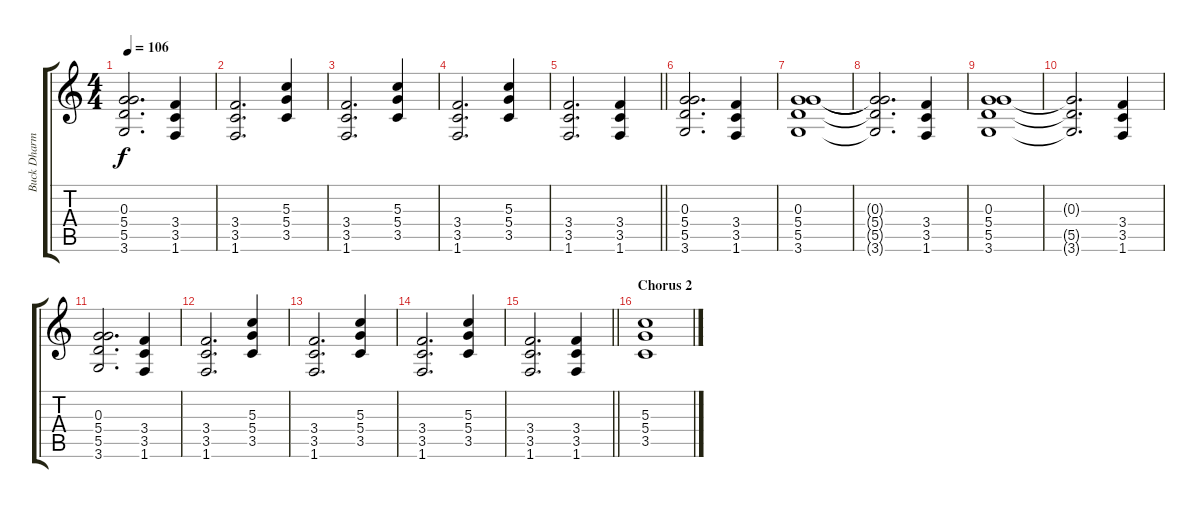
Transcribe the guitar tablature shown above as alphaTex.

\track ("Buck Dharma (Guitar)" "Buck Dharm") {instrument overdrivenguitar}
\staff {score tabs}
\tuning (E4 B3 G3 D3 A2 E2) {hide}
\ts (4 4)
\tempo 106
\clef g2
\ks c
(0.3 5.4 5.5 3.6).2{d dy f} (3.4 3.5 1.6).4 |
(3.4 3.5 1.6).2{d} (5.3 5.4 3.5).4 |
(3.4 3.5 1.6).2{d} (5.3 5.4 3.5).4 |
(3.4 3.5 1.6).2{d} (5.3 5.4 3.5).4 |
\barLineRight lightlight
(3.4 3.5 1.6).2{d} (3.4 3.5 1.6).4 |
(0.3 5.4 5.5 3.6).2{d} (3.4 3.5 1.6).4 |
(0.3 5.4 5.5 3.6).1 |
(0.3{t} 5.4{t} 5.5{t} 3.6{t}).2{d} (3.4 3.5 1.6).4 |
(0.3 5.4 5.5 3.6).1 |
(0.3{t} 5.5{t} 3.6{t}).2{d} (3.4 3.5 1.6).4 |
(0.3 5.4 5.5 3.6).2{d} (3.4 3.5 1.6).4 |
(3.4 3.5 1.6).2{d} (5.3 5.4 3.5).4 |
(3.4 3.5 1.6).2{d} (5.3 5.4 3.5).4 |
(3.4 3.5 1.6).2{d} (5.3 5.4 3.5).4 |
\barLineRight lightlight
(3.4 3.5 1.6).2{d} (3.4 3.5 1.6).4 |
\section ("" "Chorus 2")
(5.3 5.4 3.5).1
